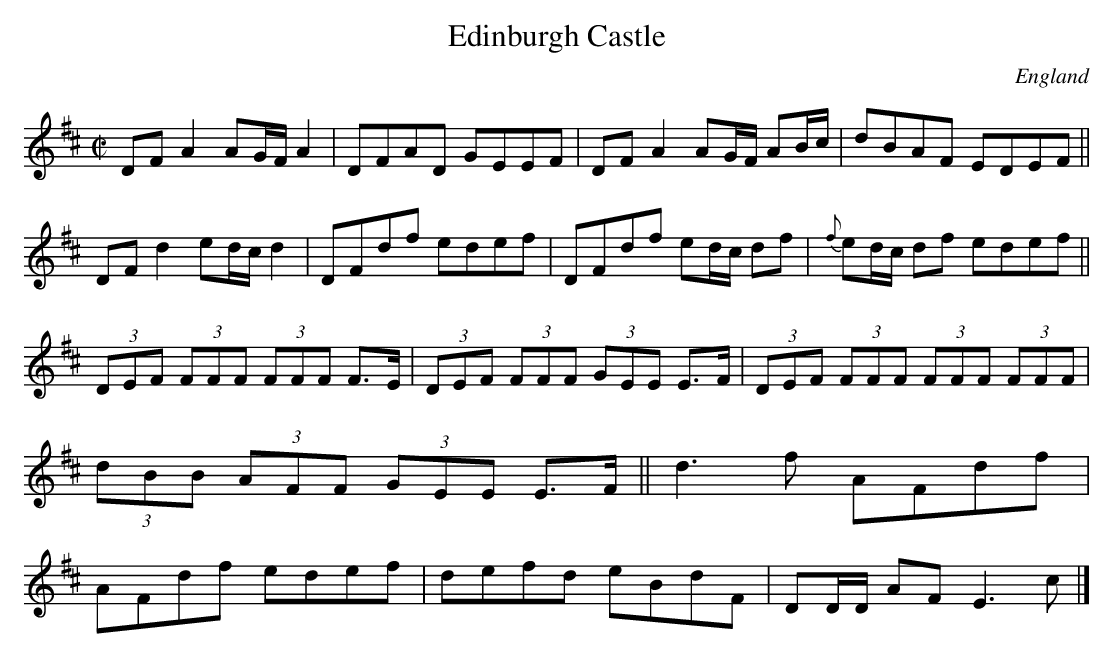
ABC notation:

X:1
T:Edinburgh Castle
O:England
M:C|
K:D
DFA2AG/2F/2A2|DFAD GEEF|\
DFA2 AG/2F/2 AB/2c/2|dBAF EDEF||\
DFd2 ed/2c/2 d2|DFdf edef|\
DFdf ed/2c/2 df|{f}ed/2c/2 df edef||\
(3DEF (3FFF (3FFF F>E|(3DEF (3FFF (3GEE E>F|\
(3DEF (3FFF (3FFF (3FFF| (3dBB (3AFF (3GEE E>F||\
d3f AFdf|AFdf edef|defd eBdF|DD/2D/2 AF E3c|]
